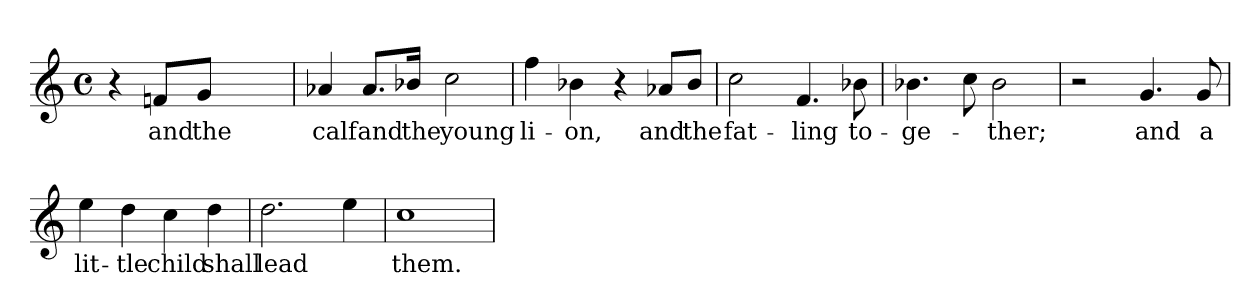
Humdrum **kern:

**kern	**text
*part1	*part1
*staff1	*staff1
*M4/4	*
*met(c)	*
=	=
4r	.
!	!LO:LY:b
8fn/L	and
!	!LO:LY:b
8g/J	the
2ryy	.
=	=
!	!LO:LY:b
4a-Xi/	calf
!	!LO:LY:b
8.a-/L	and
!	!LO:LY:b
16b-X/Jk	the
!	!LO:LY:b
2cci\	young
=	=
!	!LO:LY:b
4ffi\	li-
!	!LO:LY:b
4b-X\	-on,
4r	.
!	!LO:LY:b
8a-X/L	and
!	!LO:LY:b
8b-/J	the
=	=
!	!LO:LY:b
2cci\	fat-
!	!LO:LY:b
4.fi/	-ling
!	!LO:LY:b
8b-X\	to-
=	=
!	!LO:LY:b
4.b-Xi\	-ge-
8cci\	.
!	!LO:LY:b
2b-i\	-ther;
=	=
2r	.
!	!LO:LY:b
4.gi/	and
!	!LO:LY:b
8g/	a
=	=
!	!LO:LY:b
4eei\	lit-
!	!LO:LY:b
4dd\	-tle
!	!LO:LY:b
4cci\	child
!	!LO:LY:b
4dd\	shall
=	=
!	!LO:LY:b
2.ddi\	lead
4eei\	.
=	=
!	!LO:LY:b
1cci	them.
=	=
*-	*-
